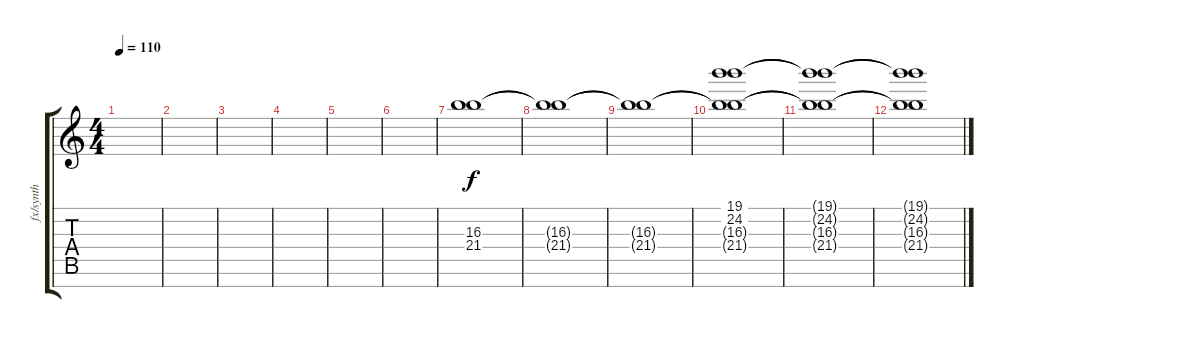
\track ("fx/synth" "fx/synth") {instrument acousticguitarsteel}
\staff {score tabs}
\tuning (E4 B3 G3 D3 A2 E2 B1) {hide}
\ts (4 4)
\tempo 110
\clef g2
\ks c
|
|
|
|
|
|
(16.3 21.4).1{instrument pad2warm} |
(16.3{t} 21.4{t}).1 |
(16.3{t} 21.4{t}).1 |
(19.1 24.2 16.3{t} 21.4{t}).1 |
(19.1{t} 24.2{t} 16.3{t} 21.4{t}).1 |
(19.1{t} 24.2{t} 16.3{t} 21.4{t}).1
